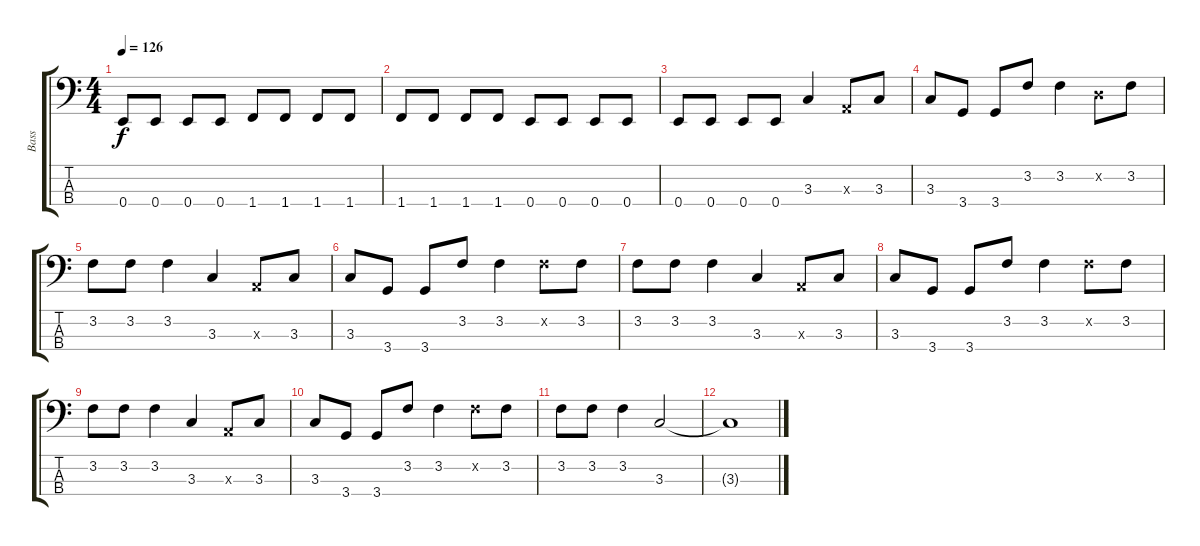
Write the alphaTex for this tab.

\track ("Bass" "Bass") {instrument acousticbass}
\staff {score tabs}
\tuning (G2 D2 A1 E1) {hide}
\ts (4 4)
\tempo 126
\clef f4
\ks c
0.4.8{dy f} 0.4.8 0.4.8 0.4.8 1.4.8 1.4.8 1.4.8 1.4.8 |
1.4.8 1.4.8 1.4.8 1.4.8 0.4.8 0.4.8 0.4.8 0.4.8 |
0.4.8 0.4.8 0.4.8 0.4.8 3.3.4 0.3{x}.8 3.3.8 |
3.3.8 3.4.8 3.4.8 3.2.8 3.2.4 0.2{x}.8 3.2.8 |
3.2.8 3.2.8 3.2.4 3.3.4 0.3{x}.8 3.3.8 |
3.3.8 3.4.8 3.4.8 3.2.8 3.2.4 3.2{x}.8 3.2.8 |
3.2.8 3.2.8 3.2.4 3.3.4 0.3{x}.8 3.3.8 |
3.3.8 3.4.8 3.4.8 3.2.8 3.2.4 3.2{x}.8 3.2.8 |
3.2.8 3.2.8 3.2.4 3.3.4 0.3{x}.8 3.3.8 |
3.3.8 3.4.8 3.4.8 3.2.8 3.2.4 3.2{x}.8 3.2.8 |
3.2.8 3.2.8 3.2.4 3.3.2 |
3.3{t}.1
